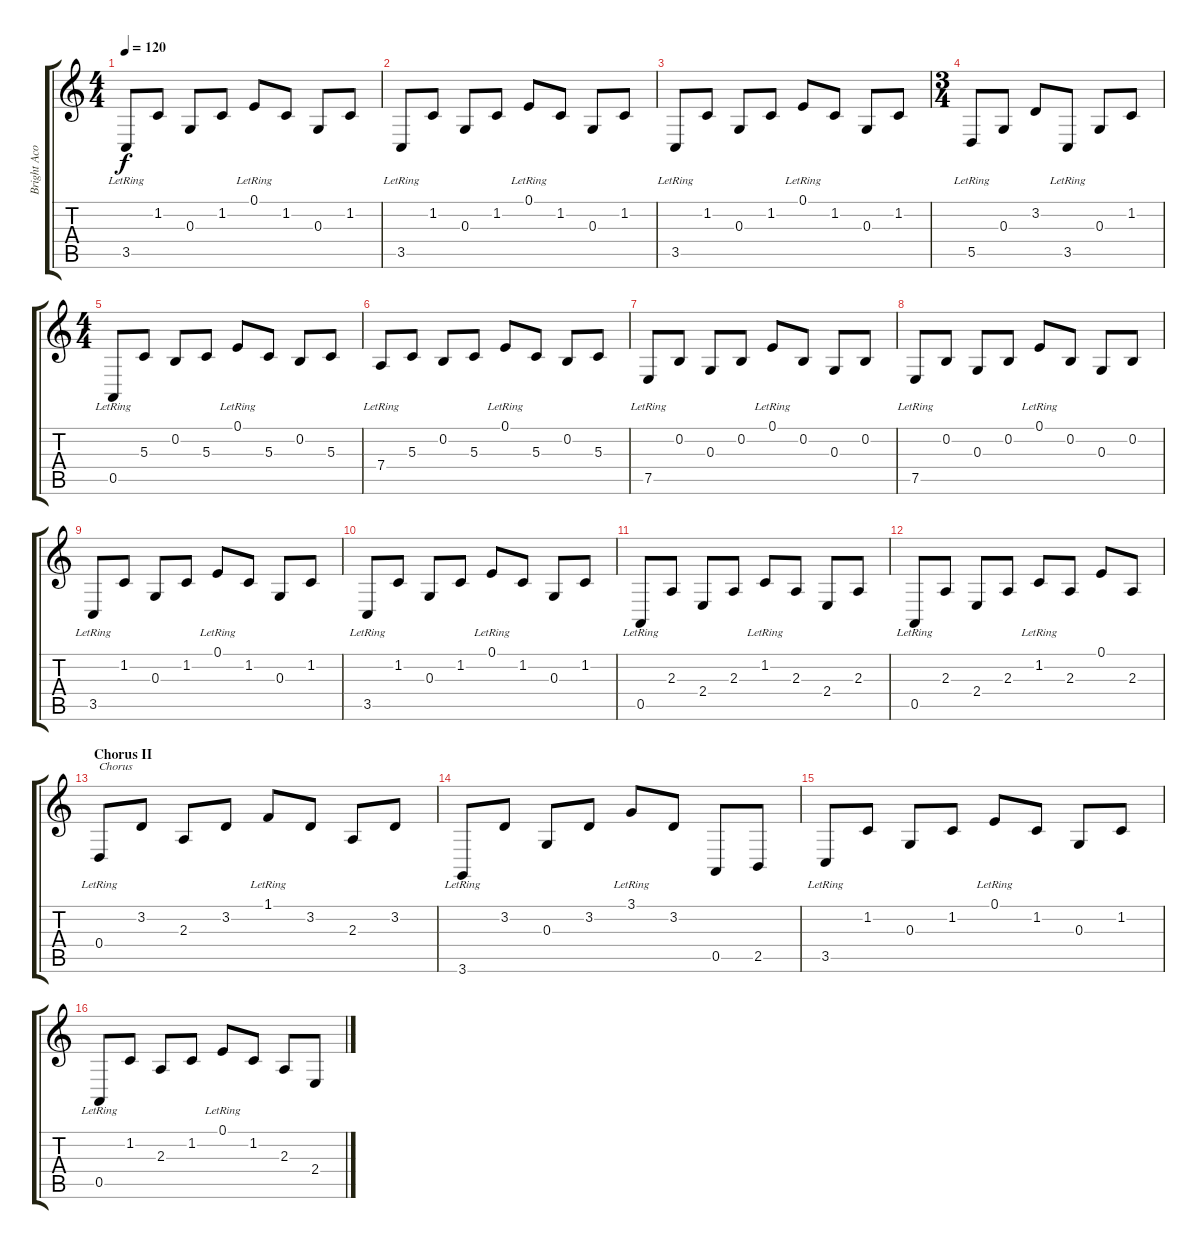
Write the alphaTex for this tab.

\track ("Bright Acoustic Gtr" "Bright Aco") {instrument harpsichord}
\staff {score tabs}
\tuning (E4 B3 G3 D3 A2 E2) {hide}
\ts (4 4)
\tempo 120
\clef g2
\ks c
3.5{lr}.8{dy f} 1.2.8 0.3.8 1.2.8 0.1{lr}.8 1.2.8 0.3.8 1.2.8 |
3.5{lr}.8 1.2.8 0.3.8 1.2.8 0.1{lr}.8 1.2.8 0.3.8 1.2.8 |
3.5{lr}.8 1.2.8 0.3.8 1.2.8 0.1{lr}.8 1.2.8 0.3.8 1.2.8 |
\ts (3 4)
5.5{lr}.8 0.3.8 3.2.8 3.5{lr}.8 0.3.8 1.2.8 |
\ts (4 4)
0.5{lr}.8 5.3.8 0.2.8 5.3.8 0.1{lr}.8 5.3.8 0.2.8 5.3.8 |
7.4{lr}.8 5.3.8 0.2.8 5.3.8 0.1{lr}.8 5.3.8 0.2.8 5.3.8 |
7.5{lr}.8 0.2.8 0.3.8 0.2.8 0.1{lr}.8 0.2.8 0.3.8 0.2.8 |
7.5{lr}.8 0.2.8 0.3.8 0.2.8 0.1{lr}.8 0.2.8 0.3.8 0.2.8 |
3.5{lr}.8 1.2.8 0.3.8 1.2.8 0.1{lr}.8 1.2.8 0.3.8 1.2.8 |
3.5{lr}.8 1.2.8 0.3.8 1.2.8 0.1{lr}.8 1.2.8 0.3.8 1.2.8 |
0.5{lr}.8 2.3.8 2.4.8 2.3.8 1.2{lr}.8 2.3.8 2.4.8 2.3.8 |
0.5{lr}.8 2.3.8 2.4.8 2.3.8 1.2{lr}.8 2.3.8 0.1.8 2.3.8 |
\section ("" "Chorus II")
0.4{lr}.8{txt "Chorus"} 3.2.8 2.3.8 3.2.8 1.1{lr}.8 3.2.8 2.3.8 3.2.8 |
3.6{lr}.8 3.2.8 0.3.8 3.2.8 3.1{lr}.8 3.2.8 0.5.8 2.5.8 |
3.5{lr}.8 1.2.8 0.3.8 1.2.8 0.1{lr}.8 1.2.8 0.3.8 1.2.8 |
0.5{lr}.8 1.2.8 2.3.8 1.2.8 0.1{lr}.8 1.2.8 2.3.8 2.4.8
